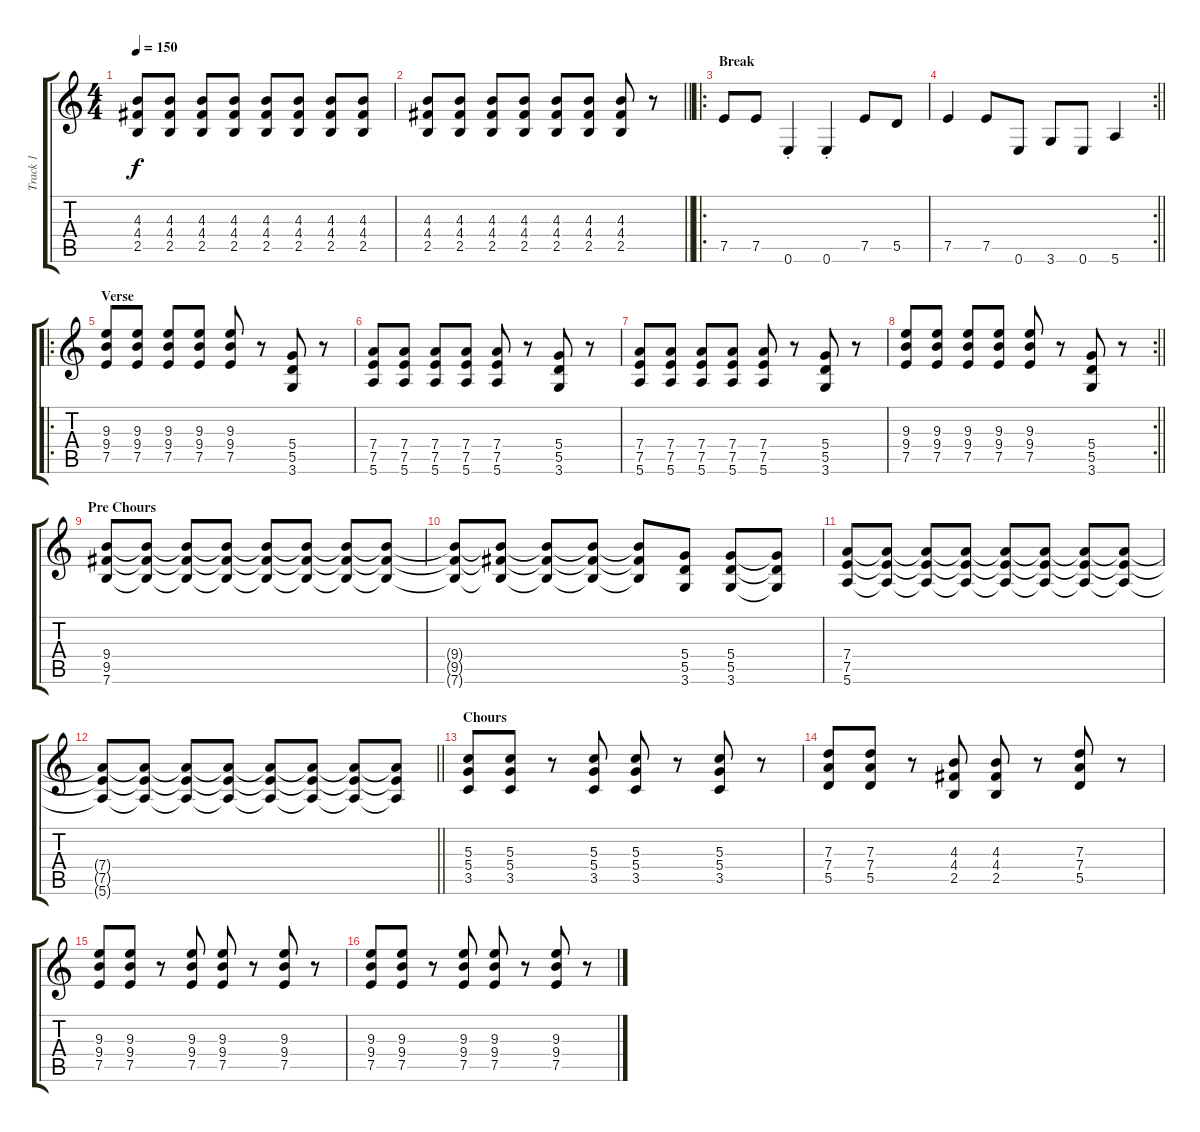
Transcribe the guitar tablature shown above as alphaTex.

\track ("Track 1" "Track 1") {instrument overdrivenguitar}
\staff {score tabs}
\tuning (E4 B3 G3 D3 A2 E2) {hide}
\ts (4 4)
\tempo 150
\clef g2
\ks c
(4.3 4.4 2.5).8{dy f} (4.3 4.4 2.5).8 (4.3 4.4 2.5).8 (4.3 4.4 2.5).8 (4.3 4.4 2.5).8 (4.3 4.4 2.5).8 (4.3 4.4 2.5).8 (4.3 4.4 2.5).8 |
\barLineRight lightlight
(4.3 4.4 2.5).8 (4.3 4.4 2.5).8 (4.3 4.4 2.5).8 (4.3 4.4 2.5).8 (4.3 4.4 2.5).8 (4.3 4.4 2.5).8 (4.3 4.4 2.5).8 r.8 |
\ro
\section ("" "Break")
7.5.8 7.5.8 0.6{st}.4 0.6{st}.4 7.5.8 5.5.8 |
\rc 2
\barLineRight lightlight
7.5.4 7.5.8 0.6.8 3.6.8 0.6.8 5.6.4 |
\ro
\section ("" "Verse")
(9.3 9.4 7.5).8 (9.3 9.4 7.5).8 (9.3 9.4 7.5).8 (9.3 9.4 7.5).8 (9.3 9.4 7.5).8 r.8 (5.4 5.5 3.6).8 r.8 |
(7.4 7.5 5.6).8 (7.4 7.5 5.6).8 (7.4 7.5 5.6).8 (7.4 7.5 5.6).8 (7.4 7.5 5.6).8 r.8 (5.4 5.5 3.6).8 r.8 |
(7.4 7.5 5.6).8 (7.4 7.5 5.6).8 (7.4 7.5 5.6).8 (7.4 7.5 5.6).8 (7.4 7.5 5.6).8 r.8 (5.4 5.5 3.6).8 r.8 |
\rc 2
\barLineRight lightlight
(9.3 9.4 7.5).8 (9.3 9.4 7.5).8 (9.3 9.4 7.5).8 (9.3 9.4 7.5).8 (9.3 9.4 7.5).8 r.8 (5.4 5.5 3.6).8 r.8 |
\section ("" "Pre Chours")
(9.4 9.5 7.6).8 (9.4{t} 9.5{t} 7.6{t}).8 (9.4{t} 9.5{t} 7.6{t}).8 (9.4{t} 9.5{t} 7.6{t}).8 (9.4{t} 9.5{t} 7.6{t}).8 (9.4{t} 9.5{t} 7.6{t}).8 (9.4{t} 9.5{t} 7.6{t}).8 (9.4{t} 9.5{t} 7.6{t}).8 |
(9.4{t} 9.5{t} 7.6{t}).8 (9.4{t} 9.5{t} 7.6{t}).8 (9.4{t} 9.5{t} 7.6{t}).8 (9.4{t} 9.5{t} 7.6{t}).8 (9.4{t} 9.5{t} 7.6{t}).8 (5.4 5.5 3.6).8 (5.4 5.5 3.6).8 (5.4{t} 5.5{t} 3.6{t}).8 |
(7.4 7.5 5.6).8 (7.4{t} 7.5{t} 5.6{t}).8 (7.4{t} 7.5{t} 5.6{t}).8 (7.4{t} 7.5{t} 5.6{t}).8 (7.4{t} 7.5{t} 5.6{t}).8 (7.4{t} 7.5{t} 5.6{t}).8 (7.4{t} 7.5{t} 5.6{t}).8 (7.4{t} 7.5{t} 5.6{t}).8 |
\barLineRight lightlight
(7.4{t} 7.5{t} 5.6{t}).8 (7.4{t} 7.5{t} 5.6{t}).8 (7.4{t} 7.5{t} 5.6{t}).8 (7.4{t} 7.5{t} 5.6{t}).8 (7.4{t} 7.5{t} 5.6{t}).8 (7.4{t} 7.5{t} 5.6{t}).8 (7.4{t} 7.5{t} 5.6{t}).8 (7.4{t} 7.5{t} 5.6{t}).8 |
\section ("" "Chours")
(5.3 5.4 3.5).8 (5.3 5.4 3.5).8 r.8 (5.3 5.4 3.5).8 (5.3 5.4 3.5).8 r.8 (5.3 5.4 3.5).8 r.8 |
(7.3 7.4 5.5).8 (7.3 7.4 5.5).8 r.8 (4.3 4.4 2.5).8 (4.3 4.4 2.5).8 r.8 (7.3 7.4 5.5).8 r.8 |
(9.3 9.4 7.5).8 (9.3 9.4 7.5).8 r.8 (9.3 9.4 7.5).8 (9.3 9.4 7.5).8 r.8 (9.3 9.4 7.5).8 r.8 |
(9.3 9.4 7.5).8 (9.3 9.4 7.5).8 r.8 (9.3 9.4 7.5).8 (9.3 9.4 7.5).8 r.8 (9.3 9.4 7.5).8 r.8
